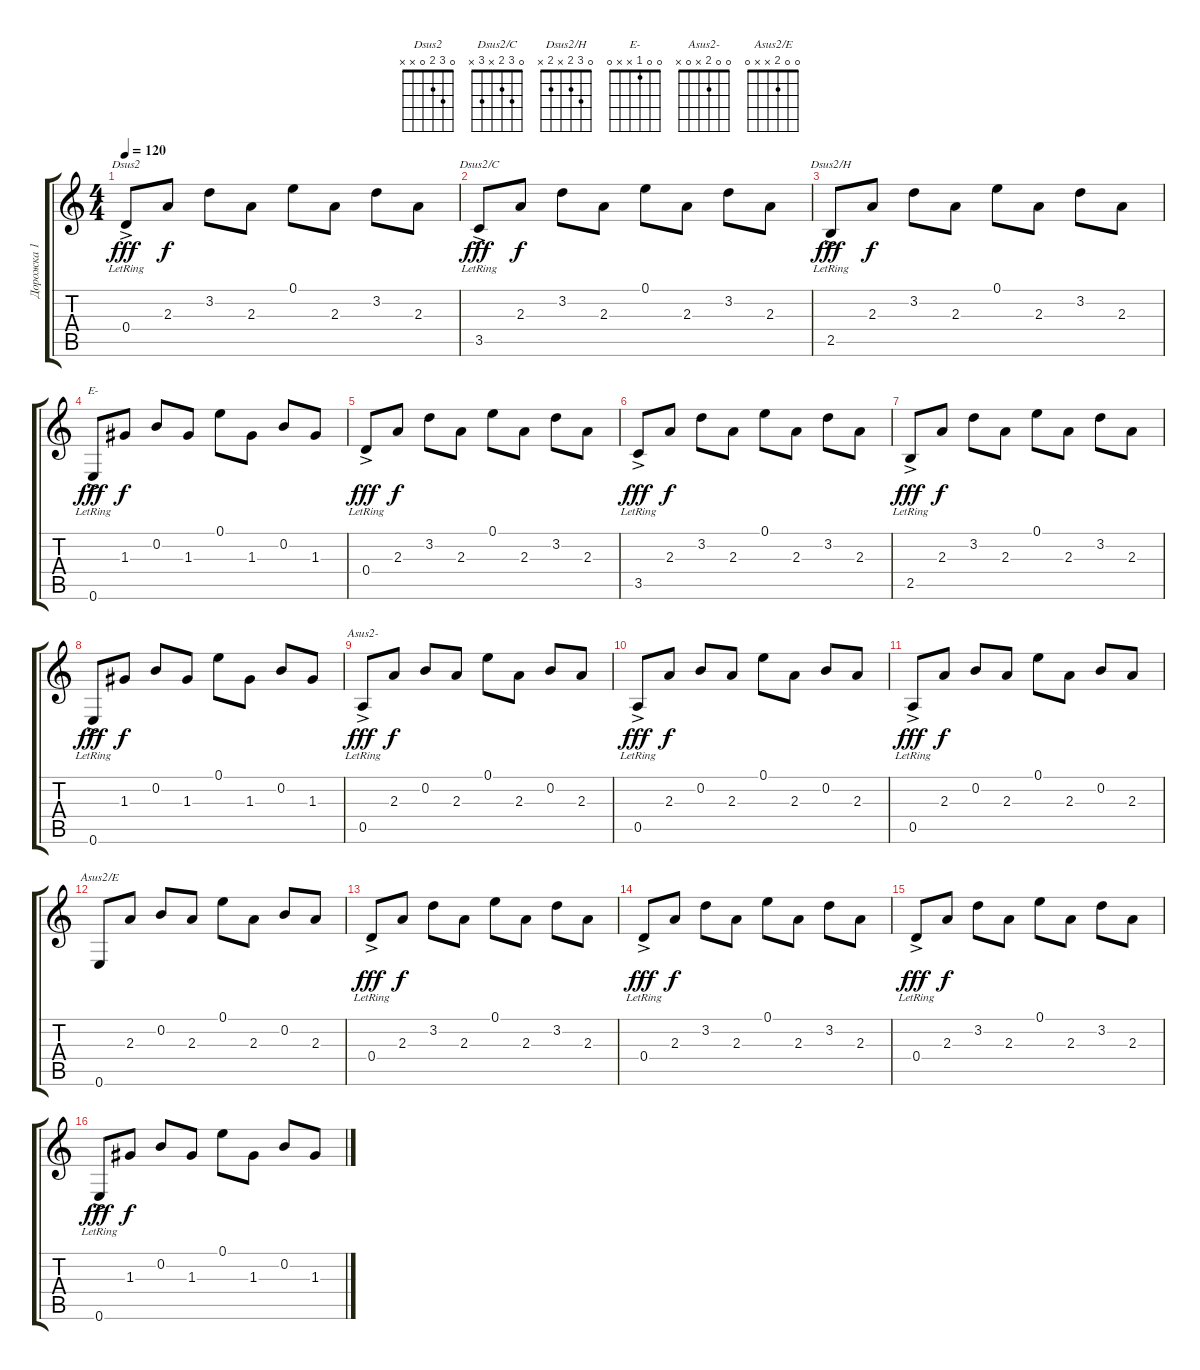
\track ("Дорожка 1" "Дорожка 1") {instrument acousticguitarsteel}
\staff {score tabs}
\tuning (E4 B3 G3 D3 A2 E2) {hide}
\chord ("Dsus2" 0 3 2 0 x x)
\chord ("Dsus2/C" 0 3 2 x 3 x)
\chord ("Dsus2/H" 0 3 2 x 2 x)
\chord ("E-" 0 0 1 x x 0)
\chord ("Asus2-" 0 0 2 x 0 x)
\chord ("Asus2/E" 0 0 2 x x 0)
\ts (4 4)
\tempo 120
\clef g2
\ks c
0.4{ac lr}.8{ch "Dsus2" dy fff} 2.3.8{dy f} 3.2.8 2.3.8 0.1.8 2.3.8 3.2.8 2.3.8 |
3.5{ac lr}.8{ch "Dsus2/C" dy fff} 2.3.8{dy f} 3.2.8 2.3.8 0.1.8 2.3.8 3.2.8 2.3.8 |
2.5{ac lr}.8{ch "Dsus2/H" dy fff} 2.3.8{dy f} 3.2.8 2.3.8 0.1.8 2.3.8 3.2.8 2.3.8 |
0.6{ac lr}.8{ch "E-" dy fff} 1.3.8{dy f} 0.2.8 1.3.8 0.1.8 1.3.8 0.2.8 1.3.8 |
0.4{ac lr}.8{dy fff} 2.3.8{dy f} 3.2.8 2.3.8 0.1.8 2.3.8 3.2.8 2.3.8 |
3.5{ac lr}.8{dy fff} 2.3.8{dy f} 3.2.8 2.3.8 0.1.8 2.3.8 3.2.8 2.3.8 |
2.5{ac lr}.8{dy fff} 2.3.8{dy f} 3.2.8 2.3.8 0.1.8 2.3.8 3.2.8 2.3.8 |
0.6{ac lr}.8{dy fff} 1.3.8{dy f} 0.2.8 1.3.8 0.1.8 1.3.8 0.2.8 1.3.8 |
0.5{ac lr}.8{ch "Asus2-" dy fff} 2.3.8{dy f} 0.2.8 2.3.8 0.1.8 2.3.8 0.2.8 2.3.8 |
0.5{ac lr}.8{dy fff} 2.3.8{dy f} 0.2.8 2.3.8 0.1.8 2.3.8 0.2.8 2.3.8 |
0.5{ac lr}.8{dy fff} 2.3.8{dy f} 0.2.8 2.3.8 0.1.8 2.3.8 0.2.8 2.3.8 |
0.6.8{ch "Asus2/E"} 2.3.8 0.2.8 2.3.8 0.1.8 2.3.8 0.2.8 2.3.8 |
0.4{ac lr}.8{dy fff} 2.3.8{dy f} 3.2.8 2.3.8 0.1.8 2.3.8 3.2.8 2.3.8 |
0.4{ac lr}.8{dy fff} 2.3.8{dy f} 3.2.8 2.3.8 0.1.8 2.3.8 3.2.8 2.3.8 |
0.4{ac lr}.8{dy fff} 2.3.8{dy f} 3.2.8 2.3.8 0.1.8 2.3.8 3.2.8 2.3.8 |
0.6{ac lr}.8{dy fff} 1.3.8{dy f} 0.2.8 1.3.8 0.1.8 1.3.8 0.2.8 1.3.8
